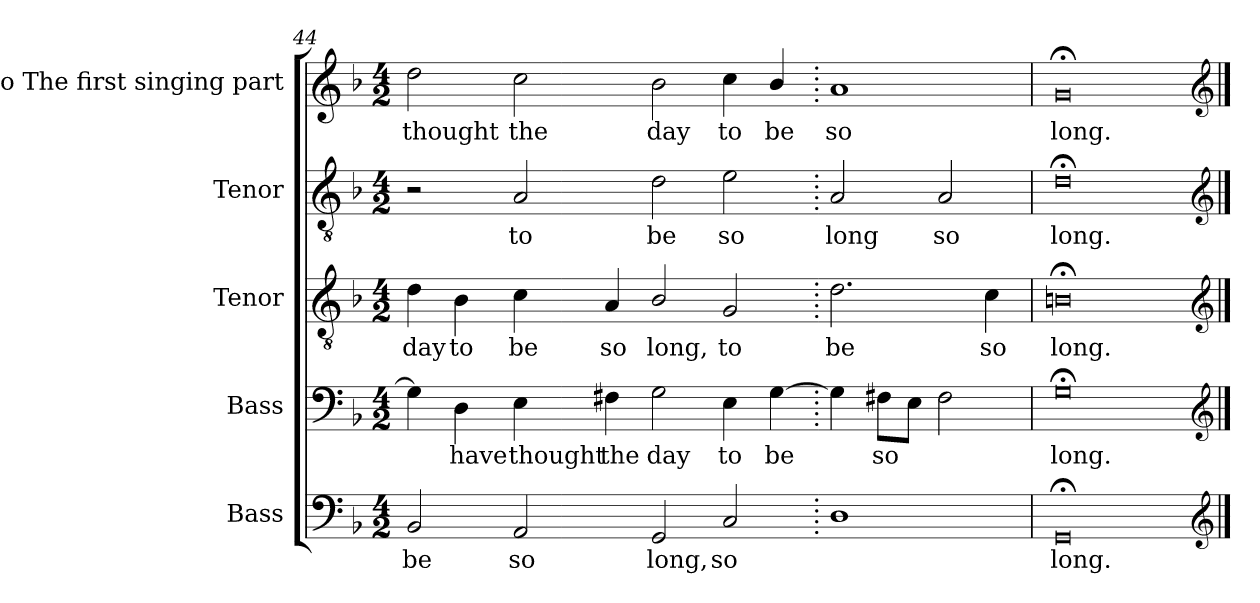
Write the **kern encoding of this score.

**kern	**text	**kern	**text	**kern	**text	**kern	**text	**kern	**text
*part5	*part5	*part4	*part4	*part3	*part3	*part2	*part2	*part1	*part1
*staff5	*staff5	*staff4	*staff4	*staff3	*staff3	*staff2	*staff2	*staff1	*staff1
*I"Bass	*	*I"Bass	*	*I"Tenor	*	*I"Tenor	*	*I"Alto The first singing part	*
*I'B.	*	*	*	*	*	*	*	*I'S.	*
*clefF4	*	*clefF4	*	*clefGv2	*	*clefGv2	*	*clefG2	*
*	*	*ITrd7c12	*	*ITrd7c12	*	*ITrd7c12	*	*	*
*k[b-]	*	*k[b-]	*	*k[b-]	*	*k[b-]	*	*k[b-]	*
*F:	*	*F:	*	*F:	*	*F:	*	*F:	*
*M4/2	*	*M4/2	*	*M4/2	*	*M4/2	*	*M4/2	*
=44	=44	=44	=44	=44	=44	=44	=44	=44	=44
!	!LO:LY:b:color=#000000	!	!	!	!	!	!	!	!
!	!	!	!	!	!LO:LY:b:color=#000000	!	!	!	!
!	!	!	!	!	!	!	!	!	!LO:LY:b:color=#000000
2BB-i/	be	4GGi\]	.	4Di\	day	2r	.	2ddi\	thought
!	!	!	!LO:LY:b:color=#000000	!	!	!	!	!	!
!	!	!	!	!	!LO:LY:b:color=#000000	!	!	!	!
.	.	4DDi\	have	4BB-i\	to	.	.	.	.
!	!LO:LY:b:color=#000000	!	!	!	!	!	!	!	!
!	!	!	!LO:LY:b:color=#000000	!	!	!	!	!	!
!	!	!	!	!	!LO:LY:b:color=#000000	!	!	!	!
!	!	!	!	!	!	!	!LO:LY:b:color=#000000	!	!
!	!	!	!	!	!	!	!	!	!LO:LY:b:color=#000000
2AAi/	so	4EEi\	thought	4Ci\	be	2AAi/	to	2cci\	the
!	!	!	!LO:LY:b:color=#000000	!	!	!	!	!	!
!	!	!	!	!	!LO:LY:b:color=#000000	!	!	!	!
.	.	4FF#Xi\	the	4AAi/	so	.	.	.	.
!	!LO:LY:b:color=#000000	!	!	!	!	!	!	!	!
!	!	!	!LO:LY:b:color=#000000	!	!	!	!	!	!
!	!	!	!	!	!LO:LY:b:color=#000000	!	!	!	!
!	!	!	!	!	!	!	!LO:LY:b:color=#000000	!	!
!	!	!	!	!	!	!	!	!	!LO:LY:b:color=#000000
2GGi/	long,	2GGi\	day	2BB-i/	long,	2Di\	be	2b-i\	day
!	!LO:LY:b:color=#000000	!	!	!	!	!	!	!	!
!	!	!	!LO:LY:b:color=#000000	!	!	!	!	!	!
!	!	!	!	!	!LO:LY:b:color=#000000	!	!	!	!
!	!	!	!	!	!	!	!LO:LY:b:color=#000000	!	!
!	!	!	!	!	!	!	!	!	!LO:LY:b:color=#000000
2Ci/	so	4EEi\	to	2GGi/	to	2Ei\	so	4cci\	to
!	!	!	!LO:LY:b:color=#000000	!	!	!	!	!	!
!	!	!	!	!	!	!	!	!	!LO:LY:b:color=#000000
.	.	[4GGi\	be	.	.	.	.	4b-i/	be
=45.	=45.	=45.	=45.	=45.	=45.	=45.	=45.	=45.	=45.
!	!	!	!	!	!LO:LY:b:color=#000000	!	!	!	!
!	!	!	!	!	!	!	!LO:LY:b:color=#000000	!	!
!	!	!	!	!	!	!	!	!	!LO:LY:b:color=#000000
1Di	.	4GGi\]	.	2.Di\	be	2AAi/	long	1ai	so
!	!	!	!LO:LY:b:color=#000000	!	!	!	!	!	!
.	.	8FF#Xi\L	so	.	.	.	.	.	.
.	.	8EEi\J	.	.	.	.	.	.	.
!	!	!	!	!	!	!	!LO:LY:b:color=#000000	!	!
.	.	2FF#i\	.	.	.	2AAi/	so	.	.
!	!	!	!	!	!LO:LY:b:color=#000000	!	!	!	!
.	.	.	.	4Ci\	so	.	.	.	.
=46	=46	=46	=46	=46	=46	=46	=46	=46	=46
!	!LO:LY:b:color=#000000	!	!	!	!	!	!	!	!
!	!	!	!LO:LY:b:color=#000000	!	!	!	!	!	!
!	!	!	!	!	!LO:LY:b:color=#000000	!	!	!	!
!	!	!	!	!	!	!	!LO:LY:b:color=#000000	!	!
!	!	!	!	!	!	!	!	!	!LO:LY:b:color=#000000
0GG;i	long.	0GG;i	long.	0BBn;i	long.	0D;i	long.	0g;i	long.
*clefG2	*	*clefG2	*	*clefG2	*	*clefG2	*	*clefG2	*
==	==	==	==	==	==	==	==	==	==
*-	*-	*-	*-	*-	*-	*-	*-	*-	*-
